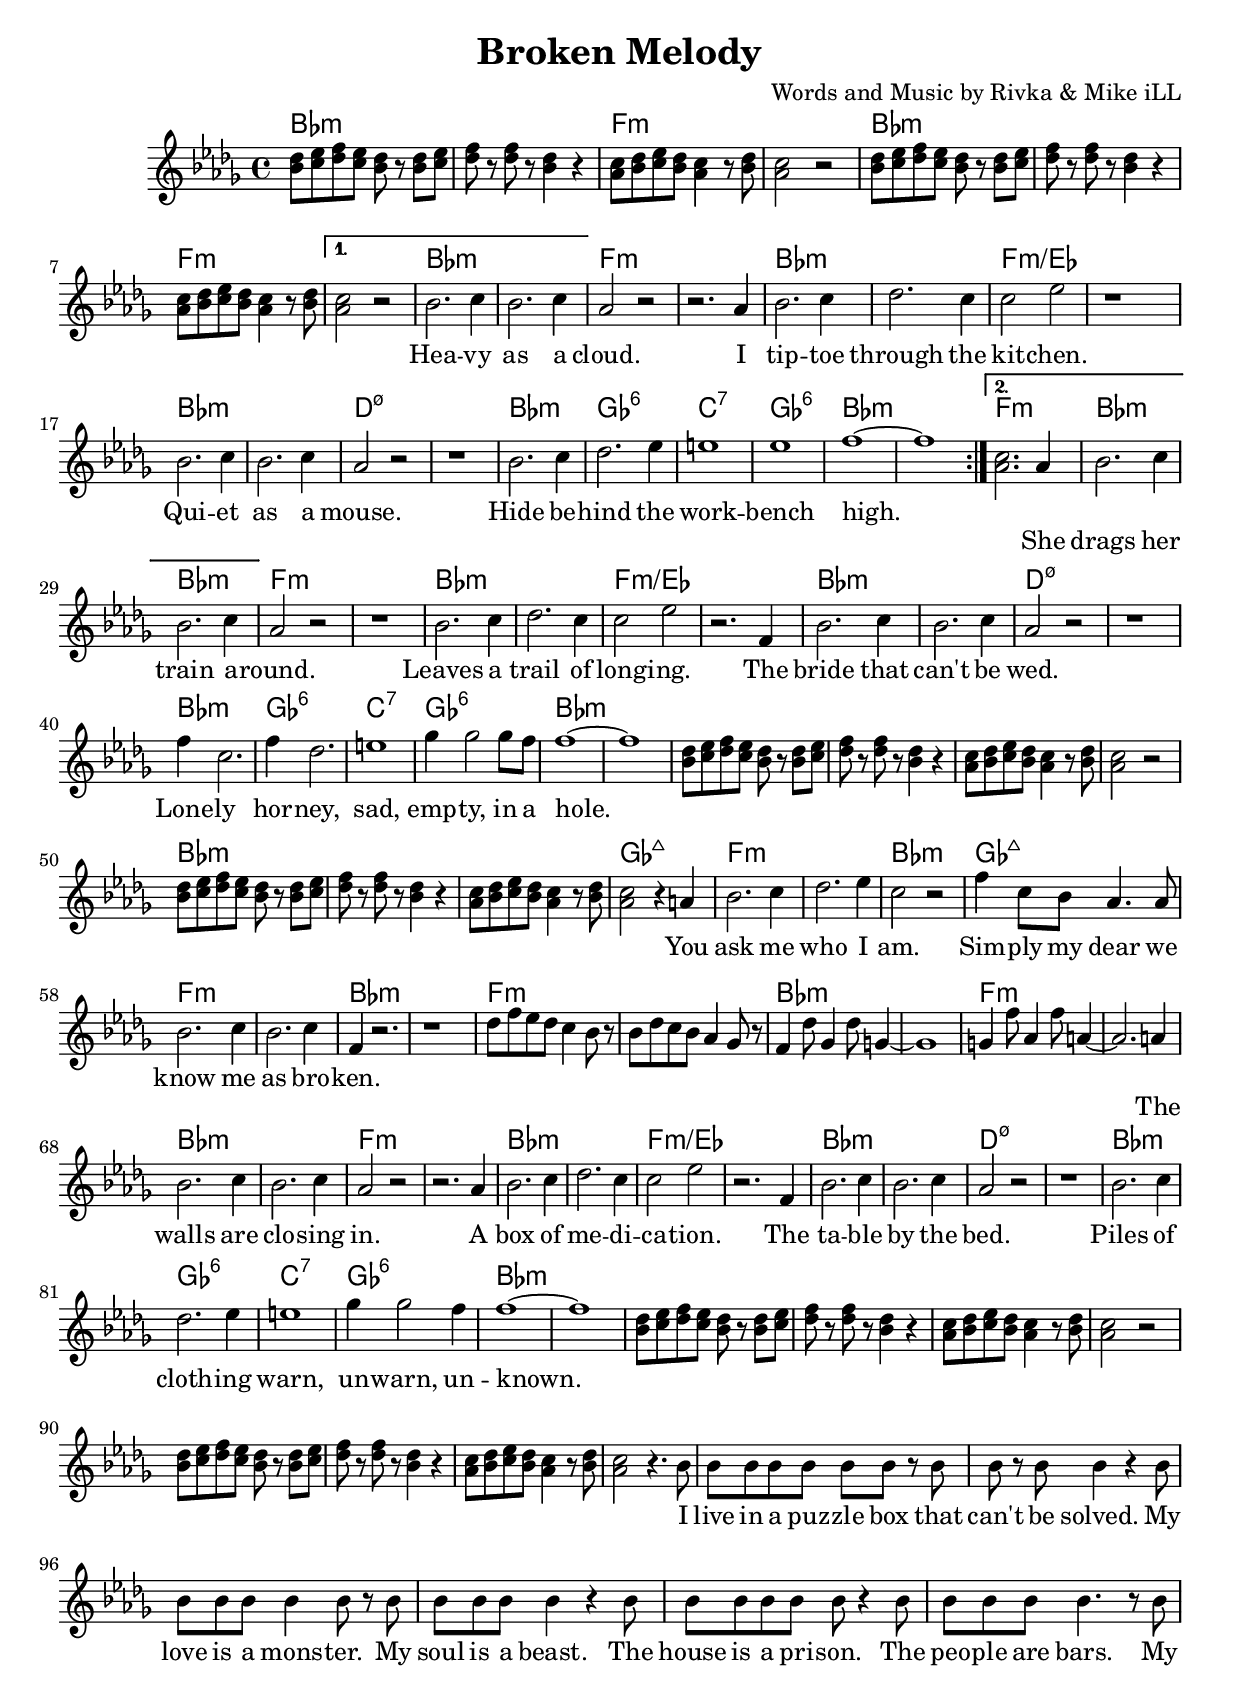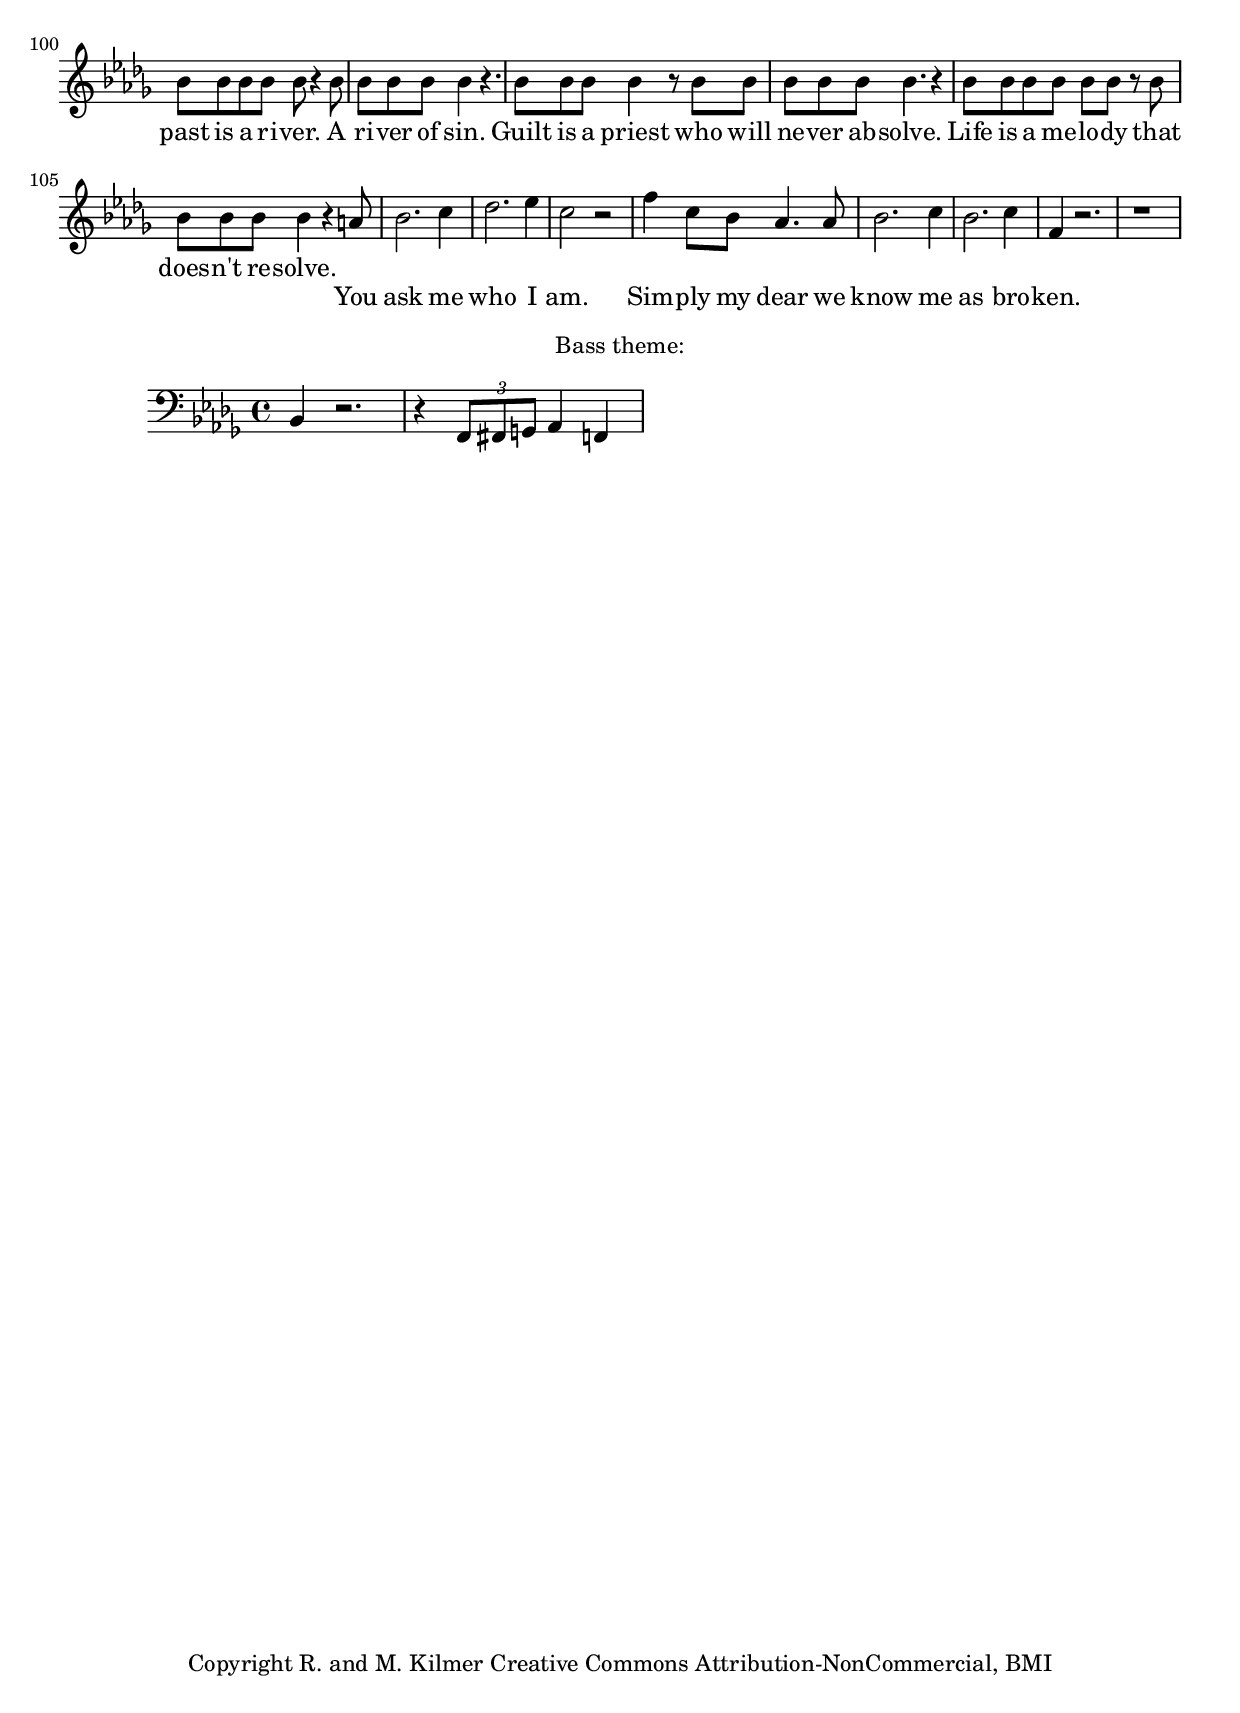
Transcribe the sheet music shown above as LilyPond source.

\version "2.18.2"

\header {
  title = "Broken Melody"
  composer = "Words and Music by Rivka & Mike iLL"
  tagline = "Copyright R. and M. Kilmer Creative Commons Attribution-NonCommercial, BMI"
}

\paper{ print-page-number = ##f bottom-margin = 0.5\in }

bassline = \relative c {
	\clef bass
  	\key bes \minor
  	\time 4/4
  	bes4 r2. | r4 \tuplet 3/2 { f8 fis g } aes4 f |
}

melody = \relative c'' {
  \clef treble
  \key bes \minor
  \time 4/4 
  \set Score.voltaSpannerDuration = #(ly:make-moment 24/8)
	\repeat volta 2 {
		<< bes8 des >> << c ees >> << des f >> << c ees >> << bes8 des >> r << bes8 des >> << c ees >>  |
		<< des f >> r << des f >> r << bes,4 des >> r | 
		<< aes8 c >> << bes des >> << c ees >> << bes des >> << aes4 c >> r8 << bes des >> |
		<< aes2 c >> r |
		<< bes8 des >> << c ees >> << des f >> << c ees >> << bes8 des >> r << bes8 des >> << c ees >>  |
		<< des f >> r << des f >> r << bes,4 des >> r | 
		<< aes8 c >> << bes des >> << c ees >> << bes des >> << aes4 c >> r8 << bes des >> |
	}
	\alternative {
		{
			<< aes2 c >> r |
			\new Voice = "words" {
				 bes2. c4 | bes2. c4 | aes2 r | r2. aes4 |
				 bes2. c4 | des2. c4 | c2 ees | r1 |
				 bes2. c4 | bes2. c4 | aes2 r2 | r1 |
				 bes2. c4 | des2. ees4 | e1 | ees |
				 f1 ~ | f | 
			}
		}
		{
			<< aes,2. c >> 
			\new Voice = "verseTwo" {
				 aes4 |
				 bes2. c4 | bes2. c4 | aes2 r | r1 | % drags her train around
				 bes2. c4 | des2. c4 | c2 ees | r2. f,4 |
				 bes2. c4 | bes2. c4 | aes2 r2 | r1 |
				 f'4 c2. | f4 des2. | e1 | ges4 ges2 ges8 f |
				 f1~ | f | 
			  }
			  << bes,8 des >> << c ees >> << des f >> << c ees >> << bes8 des >> r << bes8 des >> << c ees >>  |
			  << des f >> r << des f >> r << bes,4 des >> r | 
			  << aes8 c >> << bes des >> << c ees >> << bes des >> << aes4 c >> r8 << bes des >> |
			  << aes2 c >> r |
			  << bes8 des >> << c ees >> << des f >> << c ees >> << bes8 des >> r << bes8 des >> << c ees >>  |
			  << des f >> r << des f >> r << bes,4 des >> r | 
			  << aes8 c >> << bes des >> << c ees >> << bes des >> << aes4 c >> r8 << bes des >> |
			  << aes2 c >> r4
			
			  \new Voice = "chorus" {
				 a4 | % You 
				 bes2. c4 | des2. ees4 | c2 r | f4 c8 bes aes4. aes8 |  % ask me who I am. ... dear we
				 bes2. c4 | bes2. c4 | f,4 r2. | r1 |
			}
			des'8 f ees des c4 bes8 r | bes8 des c bes aes4 ges8 r | f4 des'8 ges,4 des'8 g,4~ | g1 |
			g4 f'8 aes,4 f'8 a,4~ | a2. 
			\new Voice = "verseThree" {
				 a4 |
				 bes2. c4 | bes2. c4 | aes2 r | r2. aes4 |
				 bes2. c4 | des2. c4 | c2 ees | r2. f,4 |
				 bes2. c4 | bes2. c4 | aes2 r2 | r1 |
				 bes2. c4 | des2. ees4 | e1 | ges4 ges2 f4 |
				 f1 ~ | f | 
			  }
			<< bes,8 des >> << c ees >> << des f >> << c ees >> << bes8 des >> r << bes8 des >> << c ees >>  |
			  << des f >> r << des f >> r << bes,4 des >> r | 
			  << aes8 c >> << bes des >> << c ees >> << bes des >> << aes4 c >> r8 << bes des >> |
			  << aes2 c >> r |
			  << bes8 des >> << c ees >> << des f >> << c ees >> << bes8 des >> r << bes8 des >> << c ees >>  |
			  << des f >> r << des f >> r << bes,4 des >> r | 
			  << aes8 c >> << bes des >> << c ees >> << bes des >> << aes4 c >> r8 << bes des >> |
			  << aes2 c >> r4.
			\new Voice = "verseFour" {
					 bes8 |
					 bes bes bes bes bes bes r bes | bes r bes bes4 r bes8 | 
					 bes bes bes bes4 bes8 r bes | bes bes bes bes4 r bes8 |
					 bes bes bes bes bes r4 bes8 | bes bes bes bes4. r8 bes | 
					 bes bes bes bes bes r4 bes8 | bes bes bes bes4 r4. |
					 bes8 bes bes bes4 r8 bes bes | bes bes bes bes4. r4 | 
					 bes8 bes bes bes bes bes r bes | bes bes bes bes4 r 
			  }
			\new Voice = "chorusTwo" {
				 a8 | % You 
				 bes2. c4 | des2. ees4 | c2 r | f4 c8 bes aes4. aes8 |  % ask me who I am. ... dear we
				 bes2. c4 | bes2. c4 | f,4 r2. | r1 |
			}
		}
	}
}

			

% \set Score.repeatCommands = #'((volta "2, 5") end-repeat)

text =  \lyricmode {
  \set associatedVoice = "words"
	Hea -- vy as a cloud. I tip -- toe through the kit -- chen.
	Qui -- et as a mouse. Hide be -- hind the work -- bench high.
}

wordsTwo =  \lyricmode {
	\set associatedVoice = "verseTwo"
	She drags her train a -- round. Leaves a trail of long -- ing.
	The bride that can't be wed. Lone -- ly hor -- ney, sad, emp -- ty, in a 
	hole.
}

chorus =  \lyricmode {
	\set associatedVoice = "chorus"
		You ask me who I am. Sim -- ply my dear
		we know me as bro -- ken.
}

wordsThree =  \lyricmode {
	\set associatedVoice = "verseThree"
	The walls are clo -- sing in. A box of me -- di -- ca -- tion.
	The ta -- ble by the bed.
	Piles of cloth -- ing warn, un -- warn, un -- 
	known.
}

wordsFour =  \lyricmode {
	\set associatedVoice = "verseFour"
	I live in a puz -- zle box that can't be solved. 
	My love is a mons -- ter. My soul is a beast.
	The house is a pri -- son. The peo -- ple are bars.
	My past is a ri -- ver. A ri -- ver of sin.
	Guilt is a priest who will ne -- ver ab -- solve.
	Life is a me -- lo -- dy that does -- n't re -- solve.
}


harmonies = \chordmode {
	bes1:min | bes:min | f:min | f:min |
	bes:min | bes:min | f:min | f:min |
	bes:min | bes:min | f:min | f:min |
	bes:min | bes:min | f:min/ees | f:min/ees |
	bes:min | bes:min | d:m7.5- | d:m7.5- |
	bes:min | ges:6 | c:7 | ges:6 | 
	bes:min | bes:min |
	f:min | % second ending start
	bes:min | bes:min | f:min | f:min |
	bes:min | bes:min | f:min/ees | f:min/ees |
	bes:min | bes:min | d:m7.5- | d:m7.5- |
	bes:min | ges:6 | c:7 | ges:6 | 
	bes:min | bes:min |
	bes:min | bes:min | bes1:min | bes:min |
	bes1:min | bes:min |
	bes:min | ges:maj7 | f:min | f:min | % Ask me who I am
	bes:min | ges:maj7 | f:min | f:min |
	bes:min | bes:min | f:min | f:min |
	bes:min | bes:min | f:min | f:min |
	bes:min | bes:min | f:min | f:min | % Table by the bed
	bes:min | bes:min | f:min/ees | f:min/ees |
	bes:min | bes:min | d:m7.5- | d:m7.5- |
	bes:min | ges:6 | c:7 | ges:6 | 
	bes:min | bes:min |
	bes:min | bes:min | bes1:min | bes:min |
}

\score {
  <<
    \new ChordNames {
      \set chordChanges = ##t
      \harmonies
    }
    \new Staff  {
    <<
    	\new Voice = "upper" { \melody }
    >>
  	}
  	\new Lyrics \lyricsto "words" \text
  	\new Lyrics \lyricsto "verseTwo" \wordsTwo
  	\new Lyrics \lyricsto "chorus" \chorus
  	\new Lyrics \lyricsto "verseThree" \wordsThree
  	\new Lyrics \lyricsto "verseFour" \wordsFour
  	\new Lyrics \lyricsto "chorusTwo" \chorus
  >>
  
  \layout { }
  \midi { }
}

% Additional Notes
\markup \fill-line {
"Bass theme:"
}

\new Voice = "bassline" { \bassline }
